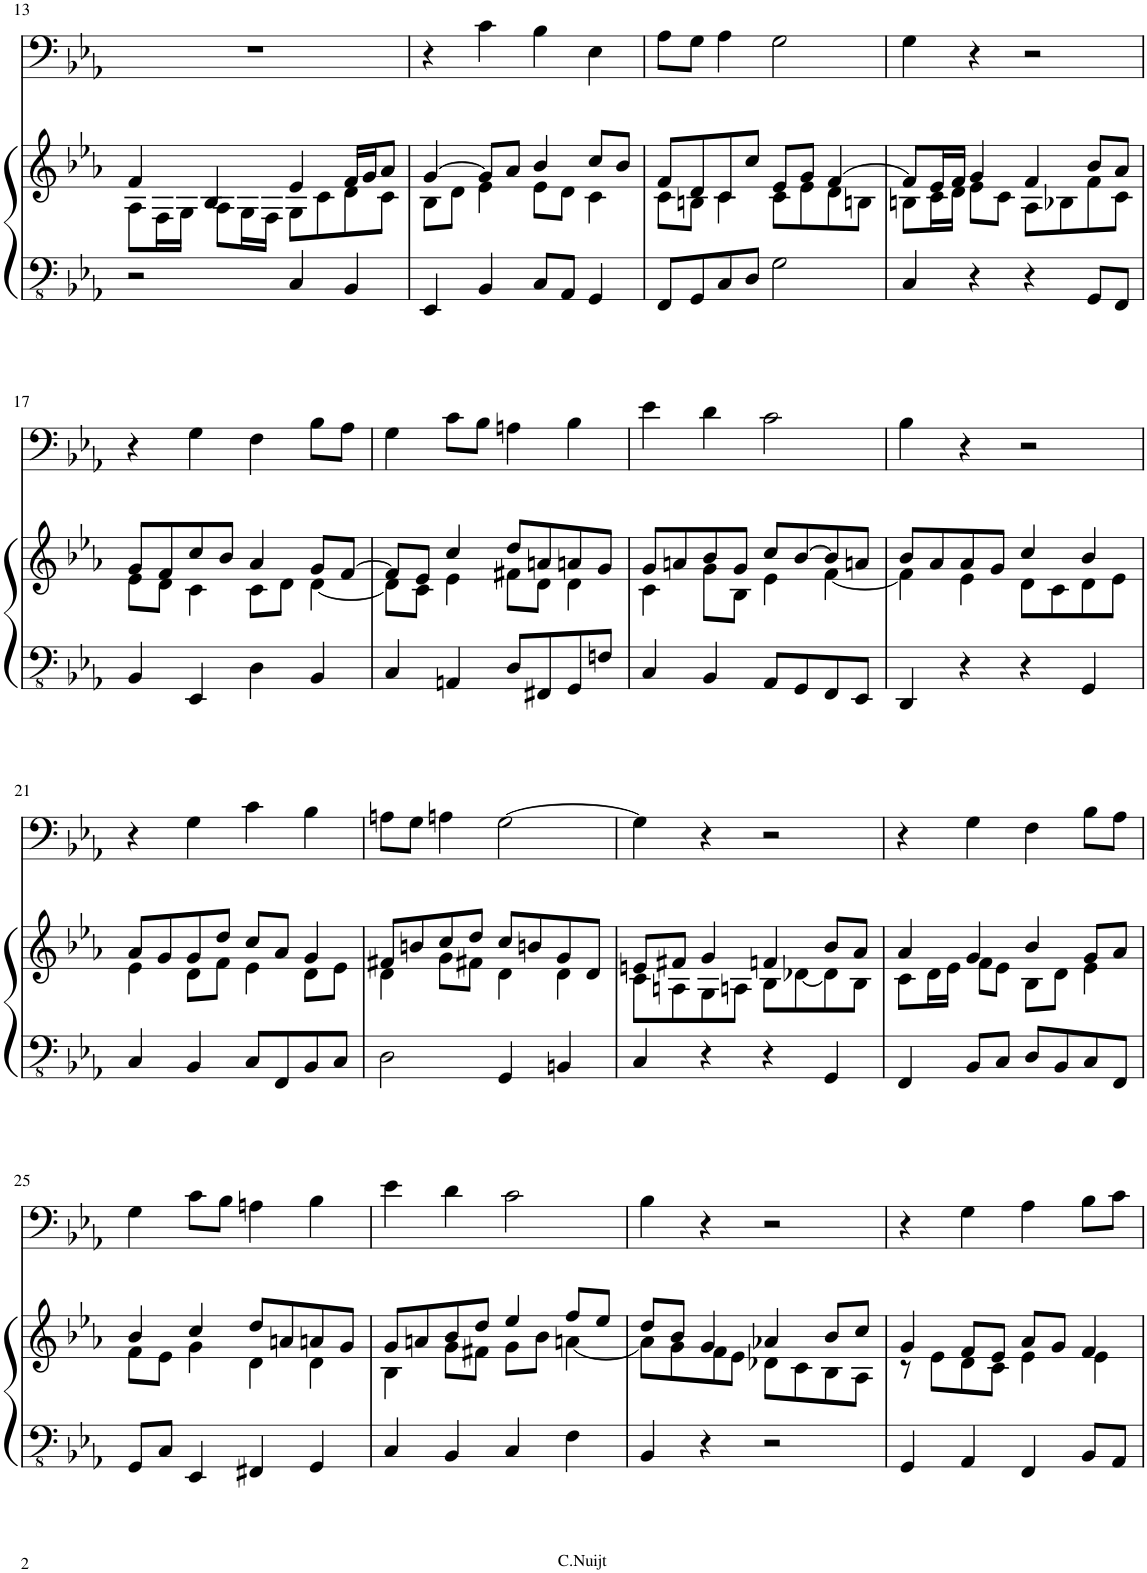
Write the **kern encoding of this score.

**kern	**kern	**kern
*part1	*part1	*part1
*staff3	*staff2	*staff1
*I"Pijporgel	*	*
!!LO:PB:g=z
*clefFv4	*clefG2	*clefF4
*k[b-e-a-]	*k[b-e-a-]	*k[b-e-a-]
*M4/4	*M4/4	*M4/4
=13	=13	=13
*	*^	*
2r	4f/	8A-\L	1r
.	.	16F\L	.
.	.	16G\JJ	.
.	4B-/	8A-\L	.
.	.	16G\L	.
.	.	16F\JJ	.
4CC/	4e-/	8G\L	.
.	.	8c\	.
4BBB-/	16f/LL	8d\	.
.	16g/J	.	.
.	8a-/J	8c\J	.
=14	=14	=14	=14
4EEE-/	[4g/	8B-\L	4r
.	.	8d\J	.
4BBB-/	8g/L]	4e-\	4c\
.	8a-/J	.	.
8CC/L	4b-/	8e-\L	4B-\
8AAA-/J	.	8d\J	.
4GGG/	8cc/L	4c\	4E-\
.	8b-/J	.	.
=15	=15	=15	=15
8FFF/L	8f/L	8c\L	8A-\L
8GGG/	8d/	8Bn\J	8G\J
8CC/	8c/	4c\	4A-\
8DD/J	8cc/J	.	.
2GG\	8e-/L	8c\L	2G\
.	8g/J	8e-\	.
.	[4f/	8d\	.
.	.	8Bn\J	.
=16	=16	=16	=16
4CC/	8f/L]	8Bn\L	4G\
.	16e-/L	16c\L	.
.	16f/JJ	16d\JJ	.
4r	4g/	8e-\L	4r
.	.	8c\J	.
4r	4f/	8A-\L	2r
.	.	8B-X\	.
8GGG/L	8b-/L	8f\	.
8FFF/J	8a-/J	8c\J	.
!!LO:LB:g=z
=17	=17	=17	=17
4BBB-/	8g/L	8e-\L	4r
.	8f/	8d\J	.
4EEE-/	8cc/	4c\	4G\
.	8b-/J	.	.
4DD\	4a-/	8c\L	4F\
.	.	8d\J	.
4BBB-/	8g/L	[4d\	8B-\L
.	[8f/J	.	8A-\J
=18	=18	=18	=18
4CC/	8f/L]	8d\L]	4G\
.	8e-/J	8c\J	.
4AAAn/	4cc/	4e-\	8c\L
.	.	.	8B-\J
8DD/L	8dd/L	8f#X\L	4An\
8FFF#X/	8an/	8d\J	.
8GGG/	8an/	4d\	4B-\
8FFn/J	8g/J	.	.
=19	=19	=19	=19
4CC/	8g/L	4c\	4e-\
.	8an/	.	.
4BBB-/	8b-/	8g\L	4d\
.	8g/J	8B-\J	.
8AAA-/L	8cc/L	4e-\	2c\
8GGG/	[8b-/	.	.
8FFF/	8b-/]	[4f\	.
8EEE-/J	8an/J	.	.
=20	=20	=20	=20
4DDD/	8b-/L	4f\]	4B-\
.	8a-/	.	.
4r	8a-/	4e-\	4r
.	8g/J	.	.
4r	4cc/	8d\L	2r
.	.	8c\	.
4GGG/	4b-/	8d\	.
.	.	8e-\J	.
!!LO:LB:g=z
=21	=21	=21	=21
4CC/	8a-/L	4e-\	4r
.	8g/	.	.
4BBB-/	8g/	8d\L	4G\
.	8dd/J	8f\J	.
8CC/L	8cc/L	4e-\	4c\
8FFF/	8a-/J	.	.
8BBB-/	4g/	8d\L	4B-\
8CC/J	.	8e-\J	.
=22	=22	=22	=22
2DD\	8f#X/L	4d\	8An\L
.	8bn/	.	8G\J
.	8cc/	8g\L	4An\
.	8dd/J	8f#X\J	.
4GGG/	8cc/L	4d\	[2G\
.	8bn/	.	.
4BBBn/	8g/	4d\	.
.	8d/J	.	.
=23	=23	=23	=23
4CC/	8en/L	8c\L	4G\]
.	8f#X/J	8An\	.
4r	4g/	8G\	4r
.	.	8An\J	.
4r	4fn/	8B-\L	2r
.	.	[8d-X\	.
4GGG/	8b-/L	8d-\]	.
.	8a-/J	8B-\J	.
=24	=24	=24	=24
4FFF/	4a-/	8c\L	4r
.	.	16d\L	.
.	.	16e-\JJ	.
8BBB-/L	4g/	8f\L	4G\
8CC/J	.	8e-\J	.
8DD/L	4b-/	8B-\L	4F\
8BBB-/	.	8d\J	.
8CC/	8g/L	4e-\	8B-\L
8FFF/J	8a-/J	.	8A-\J
!!LO:LB:g=z
=25	=25	=25	=25
8GGG/L	4b-/	8f\L	4G\
8CC/J	.	8e-\J	.
4EEE-/	4cc/	4g\	8c\L
.	.	.	8B-\J
4FFF#X/	8dd/L	4d\	4An\
.	8an/	.	.
4GGG/	8an/	4d\	4B-\
.	8g/J	.	.
=26	=26	=26	=26
4CC/	8g/L	4B-\	4e-\
.	8an/	.	.
4BBB-/	8b-/	8g\L	4d\
.	8dd/J	8f#X\J	.
4CC/	4ee-/	8g\L	2c\
.	.	8b-\J	.
4FF\	8ff/L	[4an\	.
.	8ee-/J	.	.
=27	=27	=27	=27
4BBB-/	8dd/L	8a\L]	4B-\
.	8b-/J	8g\	.
4r	4g/	8f\	4r
.	.	8e-\J	.
2r	4a-X/	8d-X\L	2r
.	.	8c\	.
.	8b-/L	8B-\	.
.	8cc/J	8A-\J	.
=28	=28	=28	=28
4GGG/	4g/	8r	4r
.	.	8e-\L	.
4AAA-/	8f/L	8d\	4G\
.	8e-/J	8c\J	.
4FFF/	8a-/L	4e-\	4A-\
.	8g/J	.	.
8BBB-/L	4f/	4e-\	8B-\L
8AAA-/J	.	.	8c\J
*	*v	*v	*
=	=	=
*-	*-	*-
